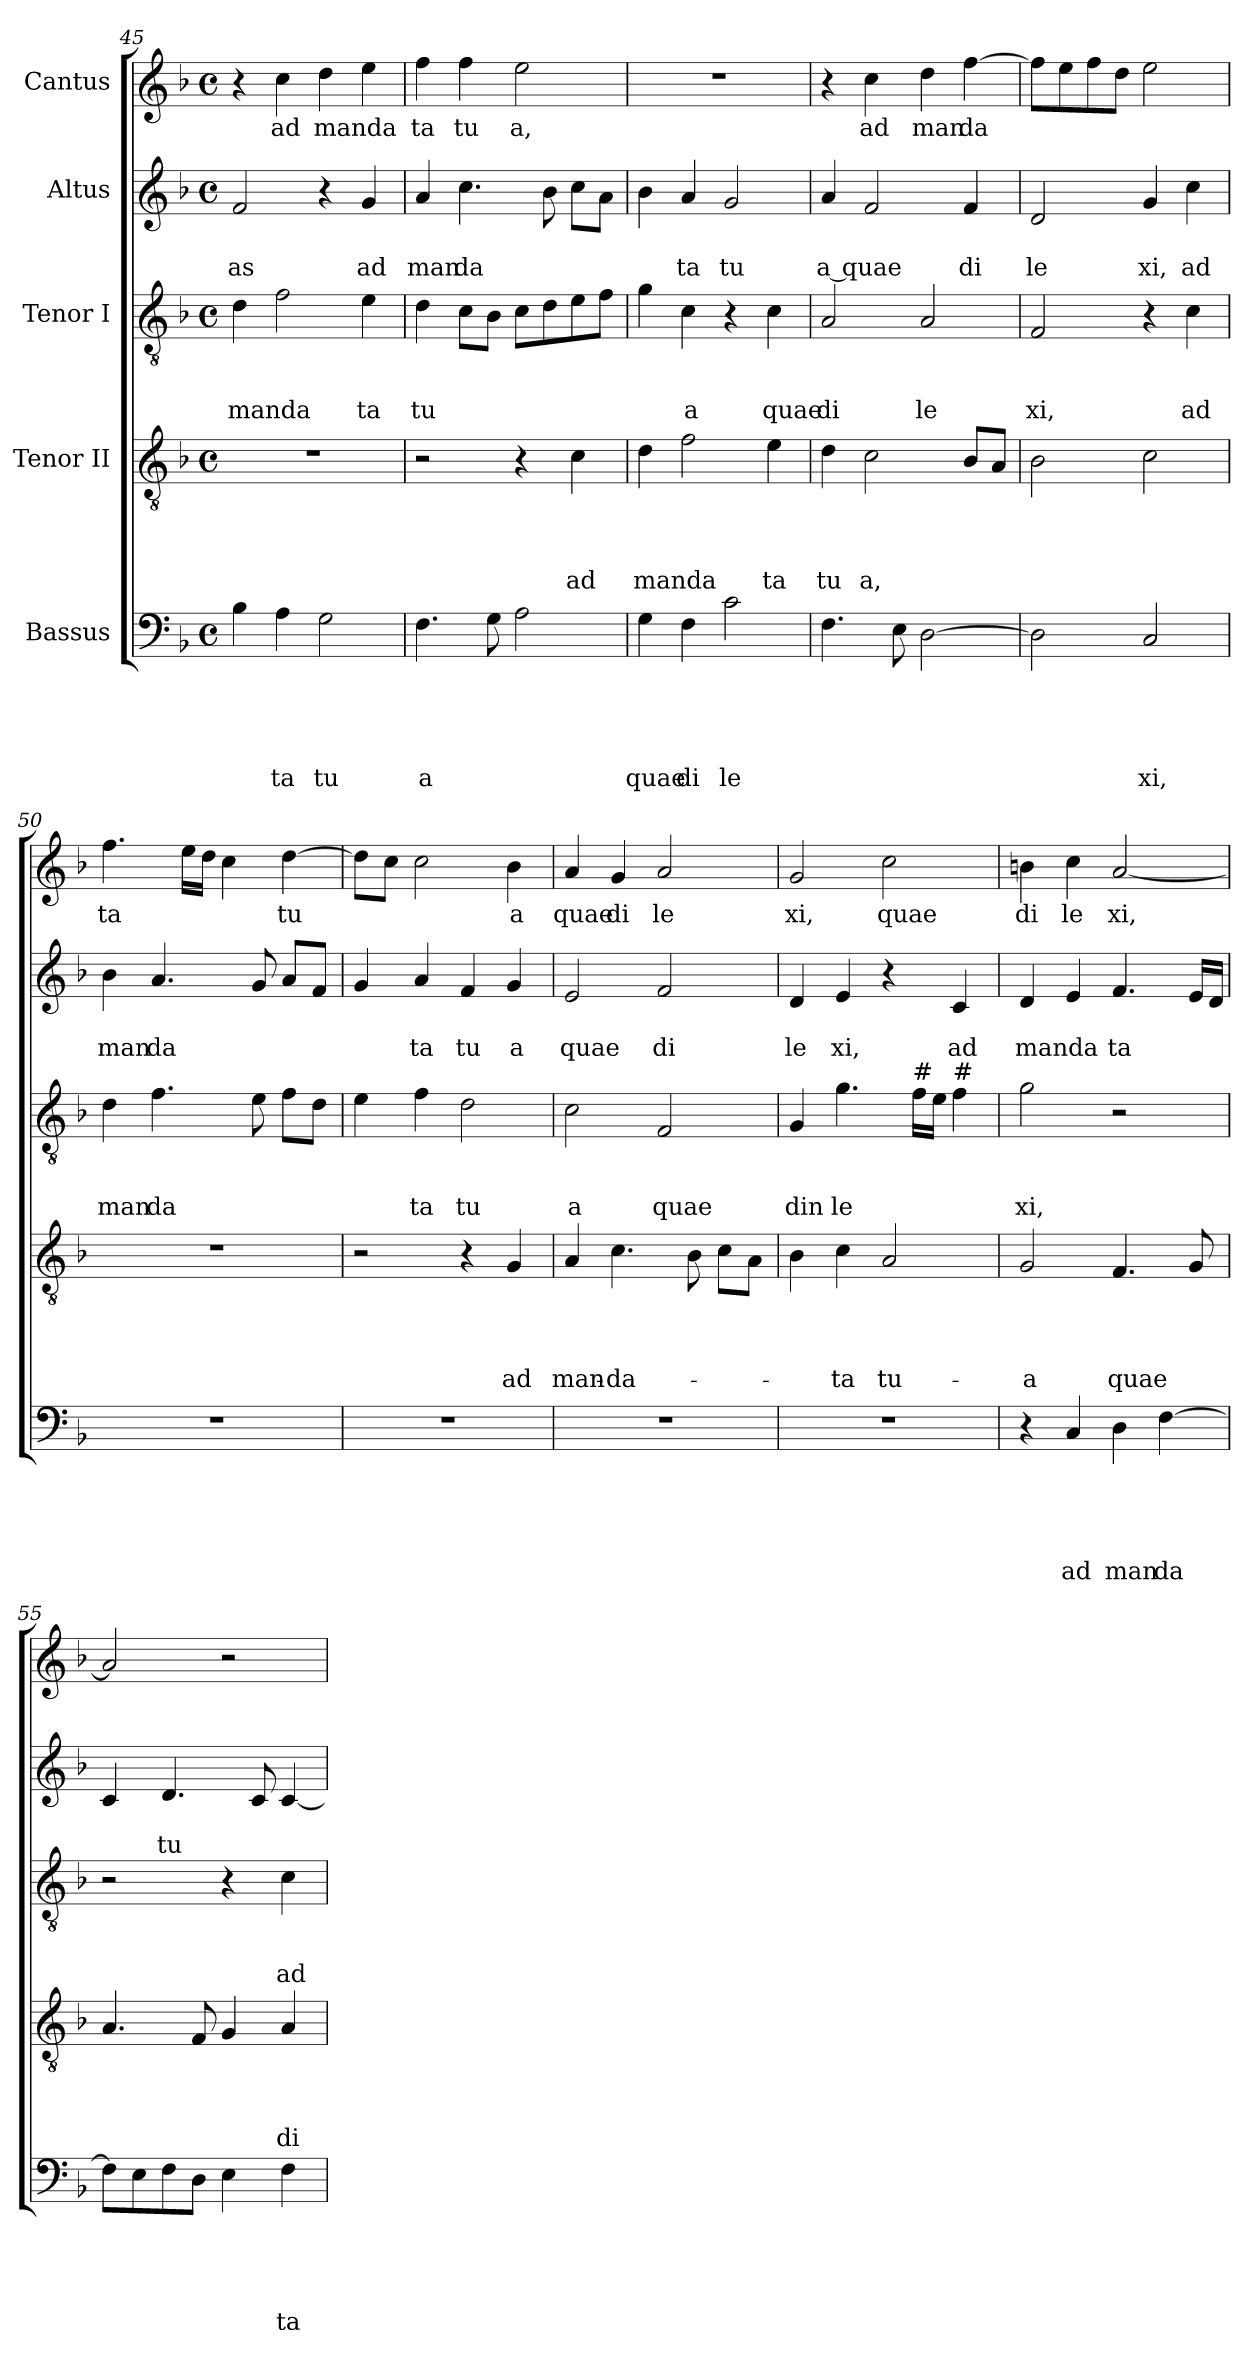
**kern	**text	**text	**text	**text	**text	**kern	**text	**text	**text	**text	**kern	**text	**text	**text	**kern	**text	**text	**kern	**text
*part5	*part5	*part5	*part5	*part5	*part5	*part4	*part4	*part4	*part4	*part4	*part3	*part3	*part3	*part3	*part2	*part2	*part2	*part1	*part1
*staff5	*staff5	*staff5	*staff5	*staff5	*staff5	*staff4	*staff4	*staff4	*staff4	*staff4	*staff3	*staff3	*staff3	*staff3	*staff2	*staff2	*staff2	*staff1	*staff1
*I"Bassus	*	*	*	*	*	*I"Tenor II	*	*	*	*	*I"Tenor I	*	*	*	*I"Altus	*	*	*I"Cantus	*
*clefF4	*	*	*	*	*	*clefGv2	*	*	*	*	*clefGv2	*	*	*	*clefG2	*	*	*clefG2	*
*k[b-]	*	*	*	*	*	*k[b-]	*	*	*	*	*k[b-]	*	*	*	*k[b-]	*	*	*k[b-]	*
*F:	*	*	*	*	*	*F:	*	*	*	*	*F:	*	*	*	*F:	*	*	*F:	*
*M4/4	*	*	*	*	*	*M4/4	*	*	*	*	*M4/4	*	*	*	*M4/4	*	*	*M4/4	*
*met(c)	*	*	*	*	*	*met(c)	*	*	*	*	*met(c)	*	*	*	*met(c)	*	*	*met(c)	*
=45	=45	=45	=45	=45	=45	=45	=45	=45	=45	=45	=45	=45	=45	=45	=45	=45	=45	=45	=45
!	!	!	!	!	!	!	!	!	!	!	!	!	!	!LO:LY:b	!	!	!LO:LY:b	!	!
4B-\	.	.	.	.	.	1r	.	.	.	.	4d\	.	.	manda	2f/	.	as	4r	.
!	!	!	!	!	!LO:LY:b	!	!	!	!	!	!	!	!	!	!	!	!	!	!LO:LY:b
4A\	.	.	.	.	ta	.	.	.	.	.	2f\	.	.	.	.	.	.	4cc\	ad
!	!	!	!	!	!LO:LY:b	!	!	!	!	!	!	!	!	!	!	!	!	!	!LO:LY:b
2G\	.	.	.	.	tu	.	.	.	.	.	.	.	.	.	4r	.	.	4dd\	manda
!	!	!	!	!	!	!	!	!	!	!	!	!	!	!LO:LY:b	!	!	!LO:LY:b	!	!
.	.	.	.	.	.	.	.	.	.	.	4e\	.	.	ta	4g/	.	ad	4ee\	.
=46	=46	=46	=46	=46	=46	=46	=46	=46	=46	=46	=46	=46	=46	=46	=46	=46	=46	=46	=46
!	!	!	!	!	!LO:LY:b	!	!	!	!	!	!	!	!	!LO:LY:b	!	!	!LO:LY:b	!	!LO:LY:b
4.F\	.	.	.	.	a	2r	.	.	.	.	4d\	.	.	tu	4a/	.	man	4ff\	ta
!	!	!	!	!	!	!	!	!	!	!	!	!	!	!	!	!	!LO:LY:b	!	!LO:LY:b
.	.	.	.	.	.	.	.	.	.	.	8c\L	.	.	.	4.cc\	.	da	4ff\	tu
8G\	.	.	.	.	.	.	.	.	.	.	8B-\J	.	.	.	.	.	.	.	.
!	!	!	!	!	!	!	!	!	!	!	!	!	!	!	!	!	!	!	!LO:LY:b
2A\	.	.	.	.	.	4r	.	.	.	.	8c\L	.	.	.	.	.	.	2ee\	a,
.	.	.	.	.	.	.	.	.	.	.	8d\	.	.	.	8b-\	.	.	.	.
!	!	!	!	!	!	!	!	!	!	!LO:LY:b	!	!	!	!	!	!	!	!	!
.	.	.	.	.	.	4c\	.	.	.	ad	8e\	.	.	.	8cc\L	.	.	.	.
.	.	.	.	.	.	.	.	.	.	.	8f\J	.	.	.	8a\J	.	.	.	.
=47	=47	=47	=47	=47	=47	=47	=47	=47	=47	=47	=47	=47	=47	=47	=47	=47	=47	=47	=47
!	!	!	!	!	!LO:LY:b	!	!	!	!	!LO:LY:b	!	!	!	!	!	!	!	!	!
4G\	.	.	.	.	quae	4d\	.	.	.	manda	4g\	.	.	.	4b-\	.	.	1r	.
!	!	!	!	!	!LO:LY:b	!	!	!	!	!	!	!	!	!LO:LY:b	!	!	!LO:LY:b	!	!
4F\	.	.	.	.	di	2f\	.	.	.	.	4c\	.	.	a	4a/	.	ta	.	.
!	!	!	!	!	!LO:LY:b	!	!	!	!	!	!	!	!	!	!	!	!LO:LY:b	!	!
2c\	.	.	.	.	le	.	.	.	.	.	4r	.	.	.	2g/	.	tu	.	.
!	!	!	!	!	!	!	!	!	!	!LO:LY:b	!	!	!	!LO:LY:b	!	!	!	!	!
.	.	.	.	.	.	4e\	.	.	.	ta	4c\	.	.	quae	.	.	.	.	.
=48	=48	=48	=48	=48	=48	=48	=48	=48	=48	=48	=48	=48	=48	=48	=48	=48	=48	=48	=48
!	!	!	!	!	!	!	!	!	!	!LO:LY:b	!	!	!	!LO:LY:b	!	!	!LO:LY:b	!	!
4.F\	.	.	.	.	.	4d\	.	.	.	tu	2A/	.	.	di	4a/	.	a quae	4r	.
!	!	!	!	!	!	!	!	!	!	!LO:LY:b	!	!	!	!	!	!	!	!	!LO:LY:b
.	.	.	.	.	.	2c\	.	.	.	a,	.	.	.	.	2f/	.	.	4cc\	ad
8E\	.	.	.	.	.	.	.	.	.	.	.	.	.	.	.	.	.	.	.
!	!	!	!	!	!	!	!	!	!	!	!	!	!	!LO:LY:b	!	!	!	!	!LO:LY:b
[<2D\	.	.	.	.	.	.	.	.	.	.	2A/	.	.	le	.	.	.	4dd\	man
!	!	!	!	!	!	!	!	!	!	!	!	!	!	!	!	!	!LO:LY:b	!	!LO:LY:b
.	.	.	.	.	.	8B-/L	.	.	.	.	.	.	.	.	4f/	.	di	[<4ff\	da
.	.	.	.	.	.	8A/J	.	.	.	.	.	.	.	.	.	.	.	.	.
!!LO:LB:g=z
=49	=49	=49	=49	=49	=49	=49	=49	=49	=49	=49	=49	=49	=49	=49	=49	=49	=49	=49	=49
!	!	!	!	!	!	!	!	!	!	!	!	!	!	!LO:LY:b	!	!	!LO:LY:b	!	!
2D\]	.	.	.	.	.	2B-\	.	.	.	.	2F/	.	.	xi,	2d/	.	le	8ff\L]	.
.	.	.	.	.	.	.	.	.	.	.	.	.	.	.	.	.	.	8ee\	.
.	.	.	.	.	.	.	.	.	.	.	.	.	.	.	.	.	.	8ff\	.
.	.	.	.	.	.	.	.	.	.	.	.	.	.	.	.	.	.	8dd\J	.
!	!	!	!	!	!LO:LY:b	!	!	!	!	!	!	!	!	!	!	!	!LO:LY:b	!	!
2C/	.	.	.	.	xi,	2c\	.	.	.	.	4r	.	.	.	4g/	.	xi,	2ee\	.
!	!	!	!	!	!	!	!	!	!	!	!	!	!	!LO:LY:b	!	!	!LO:LY:b	!	!
.	.	.	.	.	.	.	.	.	.	.	4c\	.	.	ad	4cc\	.	ad	.	.
=50	=50	=50	=50	=50	=50	=50	=50	=50	=50	=50	=50	=50	=50	=50	=50	=50	=50	=50	=50
!	!	!	!	!	!	!	!	!	!	!	!	!	!	!LO:LY:b	!	!	!LO:LY:b	!	!LO:LY:b
1r	.	.	.	.	.	1r	.	.	.	.	4d\	.	.	man	4b-\	.	man	4.ff\	ta
!	!	!	!	!	!	!	!	!	!	!	!	!	!	!LO:LY:b	!	!	!LO:LY:b	!	!
.	.	.	.	.	.	.	.	.	.	.	4.f\	.	.	da	4.a/	.	da	.	.
.	.	.	.	.	.	.	.	.	.	.	.	.	.	.	.	.	.	16ee\LL	.
.	.	.	.	.	.	.	.	.	.	.	.	.	.	.	.	.	.	16dd\JJ	.
.	.	.	.	.	.	.	.	.	.	.	.	.	.	.	.	.	.	4cc\	.
.	.	.	.	.	.	.	.	.	.	.	8e\	.	.	.	8g/	.	.	.	.
!	!	!	!	!	!	!	!	!	!	!	!	!	!	!	!	!	!	!	!LO:LY:b
.	.	.	.	.	.	.	.	.	.	.	8f\L	.	.	.	8a/L	.	.	[>4dd\	tu
.	.	.	.	.	.	.	.	.	.	.	8d\J	.	.	.	8f/J	.	.	.	.
=51	=51	=51	=51	=51	=51	=51	=51	=51	=51	=51	=51	=51	=51	=51	=51	=51	=51	=51	=51
1r	.	.	.	.	.	2r	.	.	.	.	4e\	.	.	.	4g/	.	.	8dd\L]	.
.	.	.	.	.	.	.	.	.	.	.	.	.	.	.	.	.	.	8cc\J	.
!	!	!	!	!	!	!	!	!	!	!	!	!	!	!LO:LY:b	!	!	!LO:LY:b	!	!
.	.	.	.	.	.	.	.	.	.	.	4f\	.	.	ta	4a/	.	ta	2cc\	.
!	!	!	!	!	!	!	!	!	!	!	!	!	!	!LO:LY:b	!	!	!LO:LY:b	!	!
.	.	.	.	.	.	4r	.	.	.	.	2d\	.	.	tu	4f/	.	tu	.	.
!	!	!	!	!	!	!	!	!	!	!LO:LY:b	!	!	!	!	!	!	!LO:LY:b	!	!LO:LY:b
.	.	.	.	.	.	4G/	.	.	.	ad	.	.	.	.	4g/	.	a	4b-\	a
=52	=52	=52	=52	=52	=52	=52	=52	=52	=52	=52	=52	=52	=52	=52	=52	=52	=52	=52	=52
!	!	!	!	!	!	!	!	!	!	!LO:LY:b	!	!	!	!LO:LY:b	!	!	!LO:LY:b	!	!LO:LY:b
1r	.	.	.	.	.	4A/	.	.	.	man-	2c\	.	.	a	2e/	.	quae	4a/	quae
!	!	!	!	!	!	!	!	!	!	!LO:LY:b	!	!	!	!	!	!	!	!	!LO:LY:b
.	.	.	.	.	.	4.c\	.	.	.	-da-	.	.	.	.	.	.	.	4g/	di
!	!	!	!	!	!	!	!	!	!	!	!	!	!	!LO:LY:b	!	!	!LO:LY:b	!	!LO:LY:b
.	.	.	.	.	.	.	.	.	.	.	2F/	.	.	quae	2f/	.	di	2a/	le
.	.	.	.	.	.	8B-\	.	.	.	.	.	.	.	.	.	.	.	.	.
.	.	.	.	.	.	8c\L	.	.	.	.	.	.	.	.	.	.	.	.	.
.	.	.	.	.	.	8A\J	.	.	.	.	.	.	.	.	.	.	.	.	.
=53	=53	=53	=53	=53	=53	=53	=53	=53	=53	=53	=53	=53	=53	=53	=53	=53	=53	=53	=53
!	!	!	!	!	!	!	!	!	!	!	!	!	!	!LO:LY:b:rj	!	!	!LO:LY:b	!	!LO:LY:b
1r	.	.	.	.	.	4B-\	.	.	.	.	4G/	.	.	din	4d/	.	le	2g/	xi,
!	!	!	!	!	!	!	!	!	!	!LO:LY:b	!	!	!	!LO:LY:b	!	!	!LO:LY:b	!	!
.	.	.	.	.	.	4c\	.	.	.	-ta	4.g\	.	.	le	4e/	.	xi,	.	.
!	!	!	!	!	!	!	!	!	!	!LO:LY:b	!	!	!	!	!	!	!	!	!LO:LY:b
.	.	.	.	.	.	2A/	.	.	.	tu-	.	.	.	.	4r	.	.	2cc\	quae
!	!	!	!	!	!	!	!	!	!	!	!LO:TX:a:t=#	!	!	!	!	!	!	!	!
.	.	.	.	.	.	.	.	.	.	.	16f\LL	.	.	.	.	.	.	.	.
.	.	.	.	.	.	.	.	.	.	.	16e\JJ	.	.	.	.	.	.	.	.
!	!	!	!	!	!	!	!	!	!	!	!LO:TX:a:t=#	!	!	!	!	!	!	!	!
!	!	!	!	!	!	!	!	!	!	!	!	!	!	!	!	!	!LO:LY:b:rj	!	!
.	.	.	.	.	.	.	.	.	.	.	4f\	.	.	.	4c/	.	ad	.	.
=54	=54	=54	=54	=54	=54	=54	=54	=54	=54	=54	=54	=54	=54	=54	=54	=54	=54	=54	=54
!	!	!	!	!	!	!	!	!	!	!LO:LY:b	!	!	!	!LO:LY:b	!	!	!LO:LY:b	!	!LO:LY:b
4r	.	.	.	.	.	2G/	.	.	.	-a	2g\	.	.	xi,	4d/	.	manda	4bn\	di
!	!	!	!	!	!LO:LY:b	!	!	!	!	!	!	!	!	!	!	!	!	!	!LO:LY:b
4C/	.	.	.	.	ad	.	.	.	.	.	.	.	.	.	4e/	.	.	4cc\	le
!	!	!	!	!	!LO:LY:b	!	!	!	!	!LO:LY:b	!	!	!	!	!	!	!LO:LY:b	!	!LO:LY:b
4D\	.	.	.	.	man	4.F/	.	.	.	quae	2r	.	.	.	4.f/	.	ta	[<2a/	xi,
!	!	!	!	!	!LO:LY:b	!	!	!	!	!	!	!	!	!	!	!	!	!	!
[>4F\	.	.	.	.	da	.	.	.	.	.	.	.	.	.	.	.	.	.	.
.	.	.	.	.	.	8G/	.	.	.	.	.	.	.	.	16e/LL	.	.	.	.
.	.	.	.	.	.	.	.	.	.	.	.	.	.	.	16d/JJ	.	.	.	.
=55	=55	=55	=55	=55	=55	=55	=55	=55	=55	=55	=55	=55	=55	=55	=55	=55	=55	=55	=55
8F\L]	.	.	.	.	.	4.A/	.	.	.	.	2r	.	.	.	4c/	.	.	2a/]	.
8E\	.	.	.	.	.	.	.	.	.	.	.	.	.	.	.	.	.	.	.
!	!	!	!	!	!	!	!	!	!	!	!	!	!	!	!	!	!LO:LY:b	!	!
8F\	.	.	.	.	.	.	.	.	.	.	.	.	.	.	4.d/	.	tu	.	.
8D\J	.	.	.	.	.	8F/	.	.	.	.	.	.	.	.	.	.	.	.	.
4E\	.	.	.	.	.	4G/	.	.	.	.	4r	.	.	.	.	.	.	2r	.
.	.	.	.	.	.	.	.	.	.	.	.	.	.	.	8c/	.	.	.	.
!	!	!	!	!	!LO:LY:b	!	!	!	!	!LO:LY:b	!	!	!	!LO:LY:b	!	!	!	!	!
4F\	.	.	.	.	ta	4A/	.	.	.	di-	4c\	.	.	ad	[<4c/	.	.	.	.
=	=	=	=	=	=	=	=	=	=	=	=	=	=	=	=	=	=	=	=
*-	*-	*-	*-	*-	*-	*-	*-	*-	*-	*-	*-	*-	*-	*-	*-	*-	*-	*-	*-
